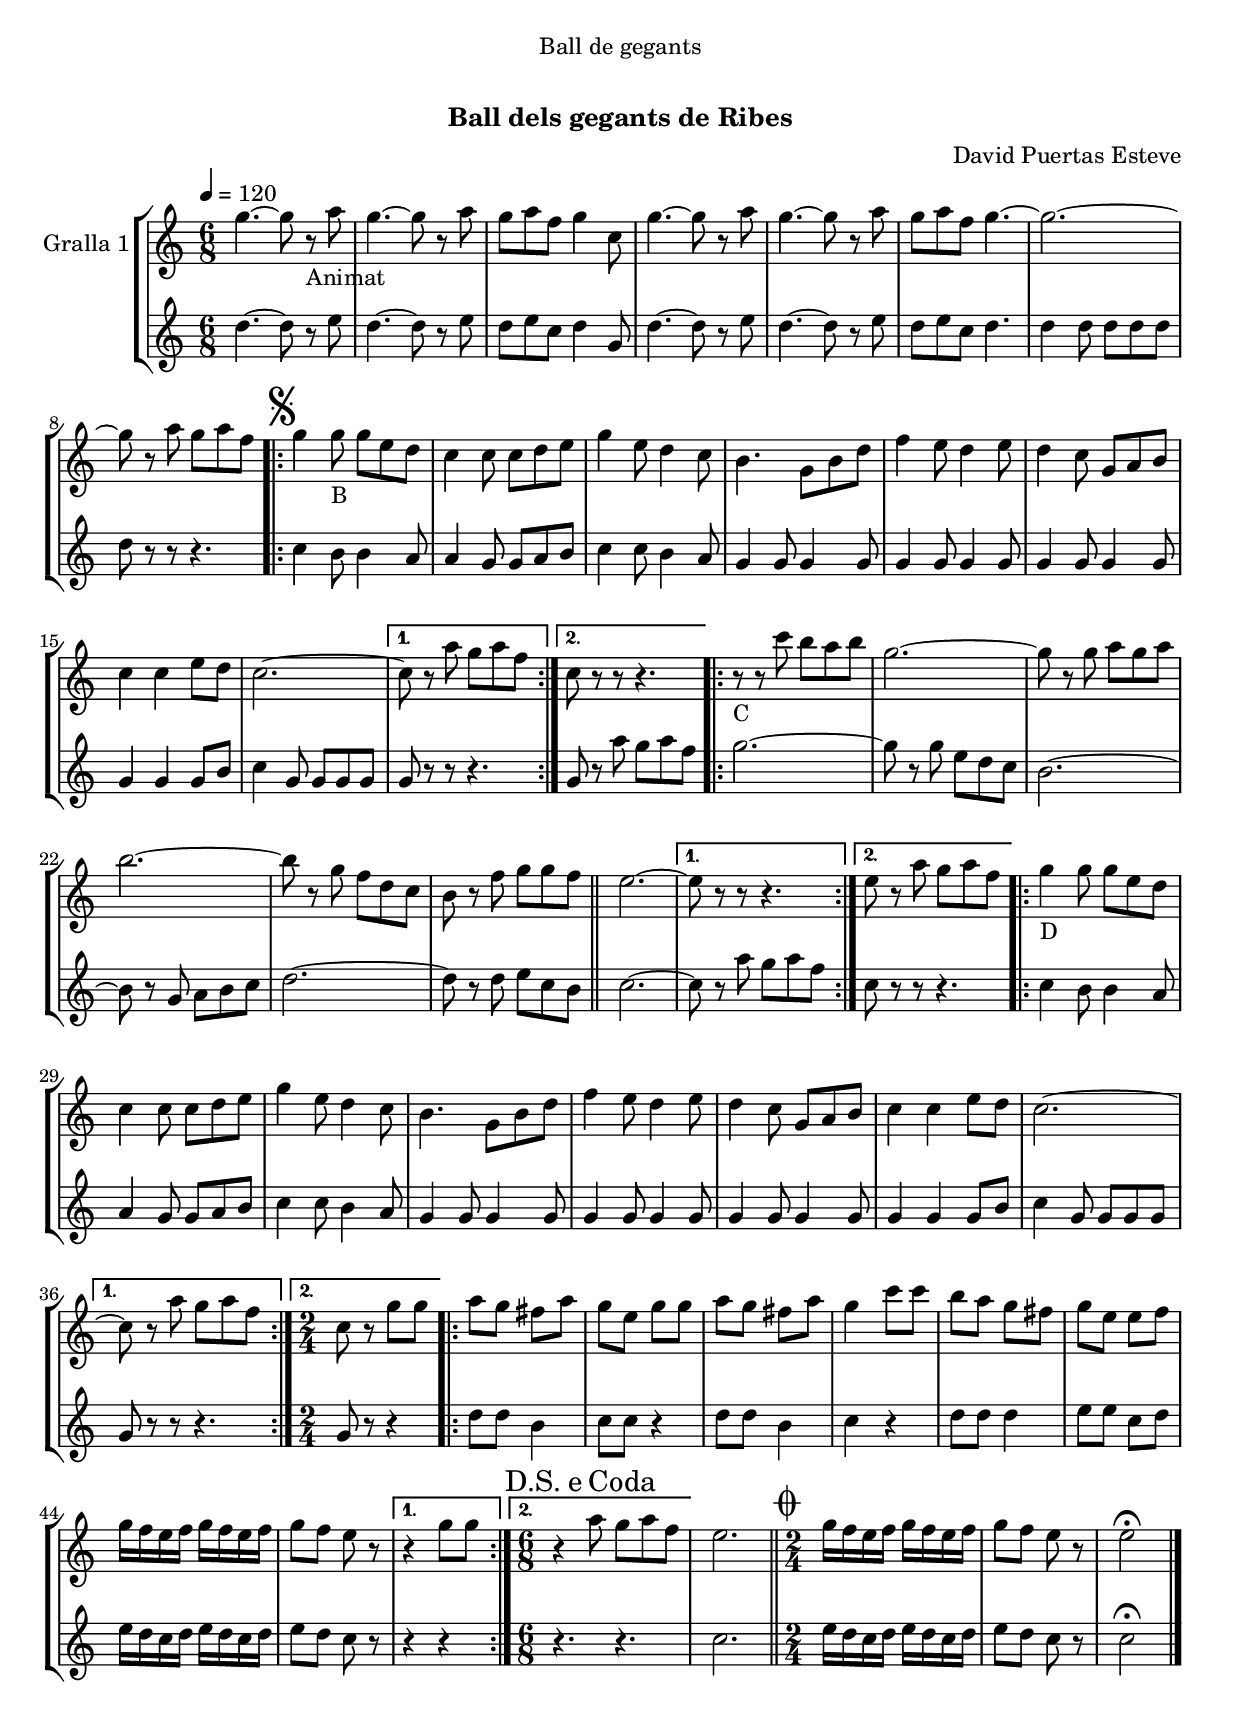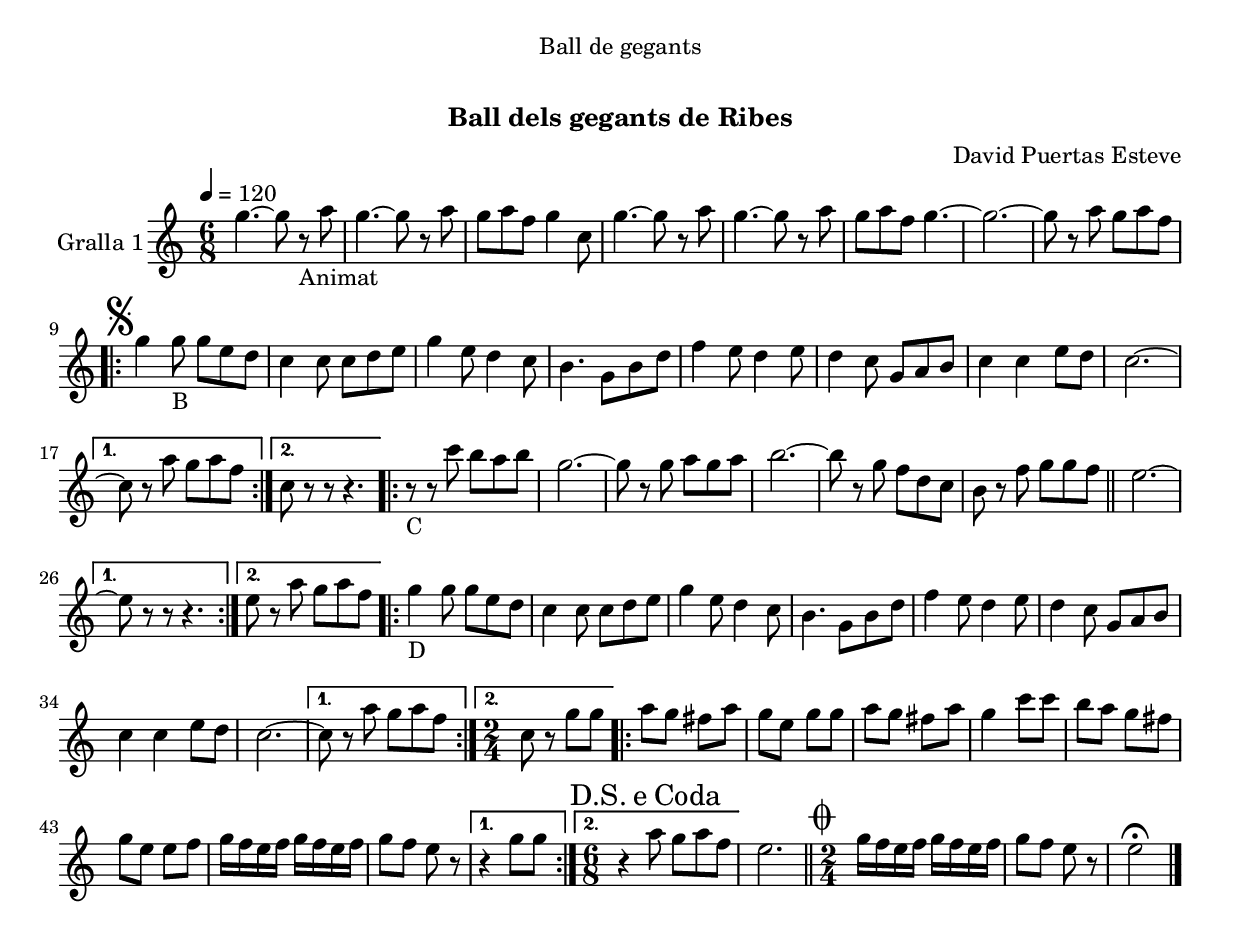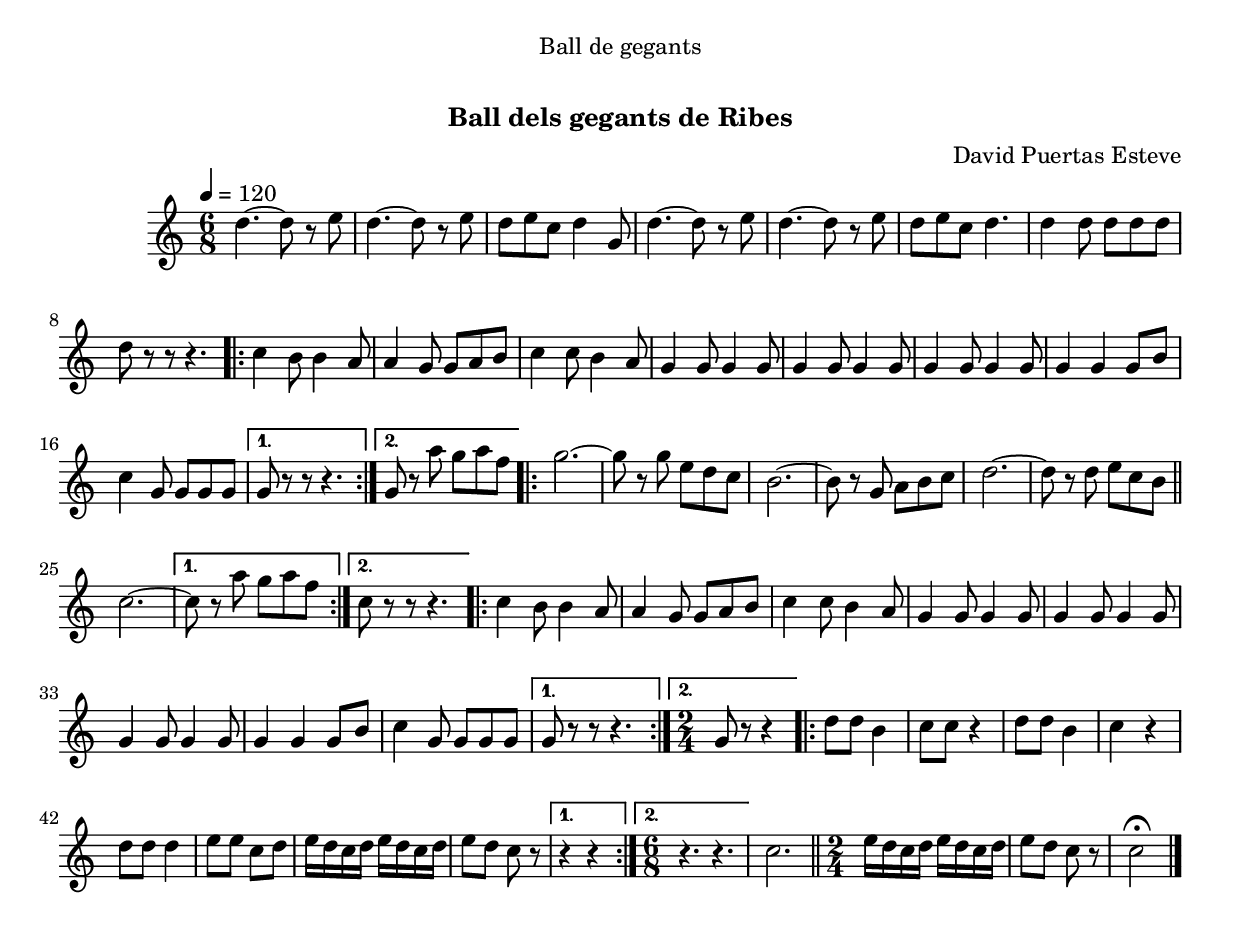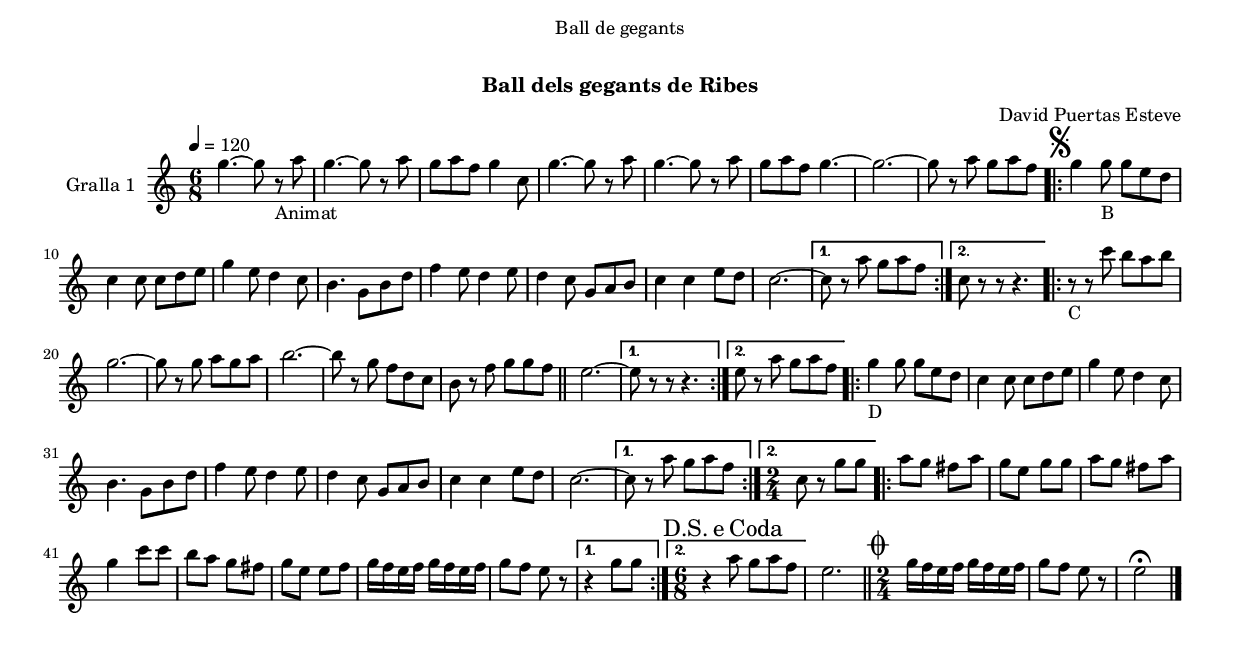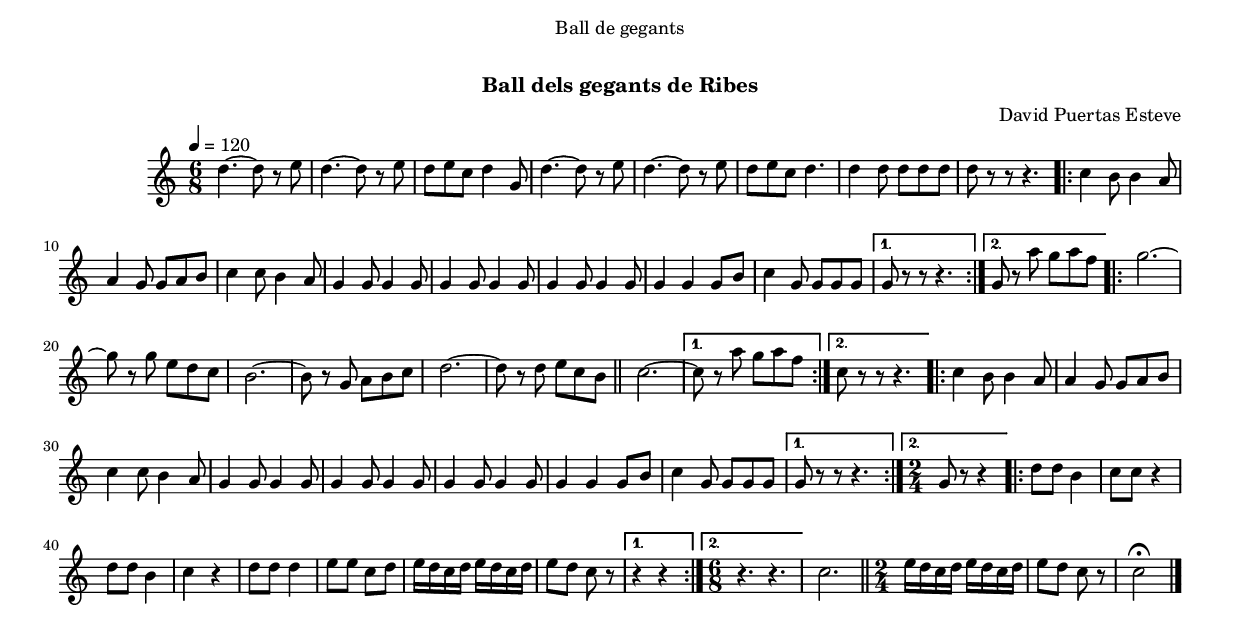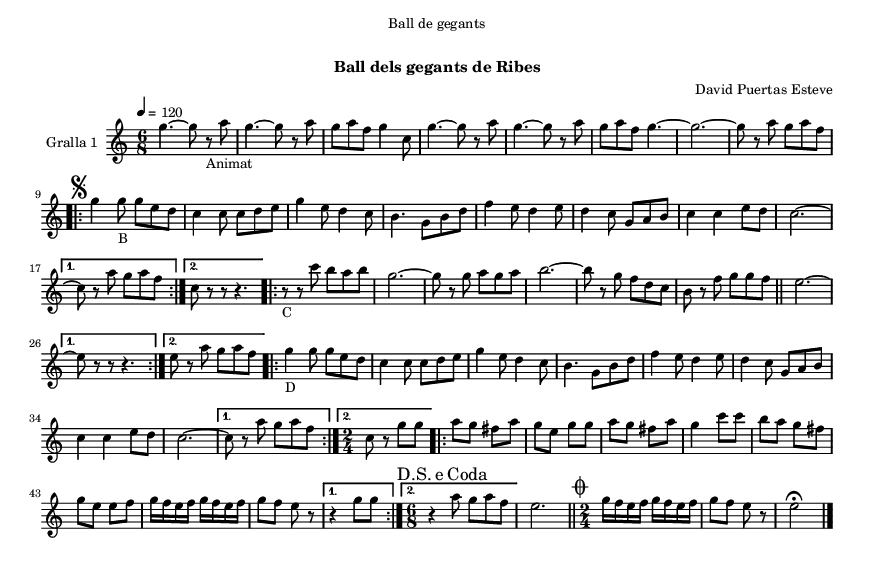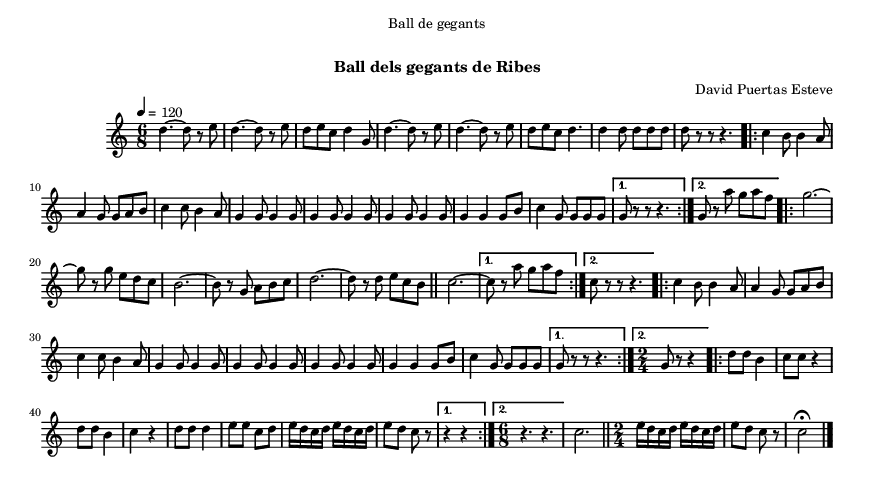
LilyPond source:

\version "2.16.0"

\header {
  dedication="Ball de gegants"
  title="                 "
  subtitle="Ball dels gegants de Ribes"
  subsubtitle=""
  poet=""
  meter=""
  piece=""
  composer="David Puertas Esteve"
  arranger=""
  opus=""
  instrument=""
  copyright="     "
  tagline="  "
}

liniaroAa =
\relative g''
{
  \tempo 4=120
  \clef treble
  \key c \major
  \time 6/8
  g4. ~ g8 r _"Animat" a  |
  g4. ~ g8 r a  |
  g8 a f g4 c,8  |
  g'4. ~ g8 r a  |
  %05
  g4. ~ g8 r a  |
  g8 a f g4. ~  |
  g2. ~  |
  g8 r a g a f  |
  \repeat volta 2 { \mark \markup {\musicglyph #"scripts.segno"} g4 g8 _"B" g e d  |
  %10
  c4 c8 c d e  |
  g4 e8 d4 c8  |
  b4. g8 b d  |
  f4 e8 d4 e8  |
  d4 c8 g a b  |
  %15
  c4 c e8 d  |
  c2. ~ }
  \alternative { { c8 r a' g a f }
  { c8 r r r4. } }
  \repeat volta 2 { r8 _"C" r c' b a b  |
  %20
  g2. ~  |
  g8 r g a g a  |
  b2. ~  |
  b8 r g f d c  |
   b8 r f' g g f  \bar "||"
  %25
  e2. ~ }
  \alternative { { e8 r r r4. }
  { e8 r a g a f } }
  \repeat volta 2 { g4 _"D" g8 g e d  |
  c4 c8 c d e  |
  %30
  g4 e8 d4 c8  |
  b4. g8 b d  |
  f4 e8 d4 e8  |
  d4 c8 g a b  |
  c4 c e8 d  |
  %35
  c2. ~ }
  \alternative { { c8 r a' g a f }
  { \time 2/4 c8 r g' g } }
  \repeat volta 2 { a8  g fis a  |
  g8 e g g  |
  %40
  a8 g fis a  |
  g4 c8 c  |
  b8 a g fis  |
  g8 e e f  |
  g16 f e f g f e f  |
  %45
  g8 f e r }
  \alternative { { r4 g8 g }
  { \time 6/8 \mark \markup {D.S. e Coda} r4 a8 g a f } }
  e2.  \bar "||"
  \time 2/4   \mark \markup {\musicglyph #"scripts.coda"} g16 f e f g f e f  |
  %50
  g8 f e r  |
  e2\fermata  \bar "|."
}

liniaroAb =
\relative d''
{
  \tempo 4=120
  \clef treble
  \key c \major
  \time 6/8
  d4. ~ d8 r e  |
  d4. ~ d8 r e  |
  d8 e c d4 g,8  |
  d'4. ~ d8 r e  |
  %05
  d4. ~ d8 r e  |
  d8 e c d4.  |
  d4 d8 d d d  |
  d8 r r r4.  |
  \repeat volta 2 { c4 b8 b4 a8  |
  %10
  a4 g8 g a b  |
  c4 c8 b4 a8  |
  g4 g8 g4 g8  |
  g4 g8 g4 g8  |
  g4 g8 g4 g8  |
  %15
  g4 g g8 b  |
  c4 g8 g g g }
  \alternative { { g8 r r r4. }
  { g8 r a' g a f } }
  \repeat volta 2 { g2. ~  |
  %20
  g8 r g e d c  |
  b2. ~  |
  b8 r g a b c  |
  d2. ~  |
  d8 r d e c b  \bar "||"
  %25
  c2. ~ }
  \alternative { { c8 r a' g a f }
  { c8 r r r4. } }
  \repeat volta 2 { c4 b8 b4 a8  |
  a4 g8 g a b  |
  %30
  c4 c8 b4 a8  |
  g4 g8 g4 g8  |
  g4 g8 g4 g8  |
  g4 g8 g4 g8  |
  g4 g g8 b  |
  %35
  c4 g8 g g g }
  \alternative { { g8 r r r4. }
  { \time 2/4 g8 r r4 } }
  \repeat volta 2 { d'8 d b4  |
  c8 c r4  |
  %40
  d8 d b4  |
  c4 r  |
  d8 d d4  |
  e8 e c d  |
  e16 d c d e d c d  |
  %45
  e8 d c r }
  \alternative { { r4 r }
  { \time 6/8 r4. r } }
  c2.  \bar "||"
  \time 2/4   e16 d c d e d c d  |
  %50
  e8 d c r  |
  c2\fermata  \bar "|."
}

\book {

\paper {
  print-page-number = false
  #(set-paper-size "a4")
  #(layout-set-staff-size 20)
}

\bookpart {
  \score {
    \new StaffGroup {
      \override Score.RehearsalMark #'self-alignment-X = #LEFT
      <<
        \new Staff \with {instrumentName = #"Gralla 1" } \liniaroAa
        \new Staff \with {instrumentName = #"" } \liniaroAb
      >>
    }
    \layout {}
  }\score { \unfoldRepeats
    \new StaffGroup {
      \override Score.RehearsalMark #'self-alignment-X = #LEFT
      <<
        \new Staff \with {instrumentName = #"Gralla 1" } \liniaroAa
        \new Staff \with {instrumentName = #"" } \liniaroAb
      >>
    }
    \midi {}
  }
}

\bookpart {
  \header {}
  \score {
    \new StaffGroup {
      \override Score.RehearsalMark #'self-alignment-X = #LEFT
      <<
        \new Staff \with {instrumentName = #"Gralla 1" } \liniaroAa
      >>
    }
    \layout {}
  }\score { \unfoldRepeats
    \new StaffGroup {
      \override Score.RehearsalMark #'self-alignment-X = #LEFT
      <<
        \new Staff \with {instrumentName = #"Gralla 1" } \liniaroAa
      >>
    }
    \midi {}
  }
}

\bookpart {
  \header {}
  \score {
    \new StaffGroup {
      \override Score.RehearsalMark #'self-alignment-X = #LEFT
      <<
        \new Staff \with {instrumentName = #"" } \liniaroAb
      >>
    }
    \layout {}
  }\score { \unfoldRepeats
    \new StaffGroup {
      \override Score.RehearsalMark #'self-alignment-X = #LEFT
      <<
        \new Staff \with {instrumentName = #"" } \liniaroAb
      >>
    }
    \midi {}
  }
}

}

\book {

\paper {
  print-page-number = false
  #(set-paper-size "a5landscape")
  #(layout-set-staff-size 16)
}

\bookpart {
  \header {}
  \score {
    \new StaffGroup {
      \override Score.RehearsalMark #'self-alignment-X = #LEFT
      <<
        \new Staff \with {instrumentName = #"Gralla 1" } \liniaroAa
      >>
    }
    \layout {}
  }
}

\bookpart {
  \header {}
  \score {
    \new StaffGroup {
      \override Score.RehearsalMark #'self-alignment-X = #LEFT
      <<
        \new Staff \with {instrumentName = #"" } \liniaroAb
      >>
    }
    \layout {}
  }
}

}

\book {

\paper {
  print-page-number = false
  #(set-paper-size "a6landscape")
  #(layout-set-staff-size 12)
}

\bookpart {
  \header {}
  \score {
    \new StaffGroup {
      \override Score.RehearsalMark #'self-alignment-X = #LEFT
      <<
        \new Staff \with {instrumentName = #"Gralla 1" } \liniaroAa
      >>
    }
    \layout {}
  }
}

\bookpart {
  \header {}
  \score {
    \new StaffGroup {
      \override Score.RehearsalMark #'self-alignment-X = #LEFT
      <<
        \new Staff \with {instrumentName = #"" } \liniaroAb
      >>
    }
    \layout {}
  }
}

}

